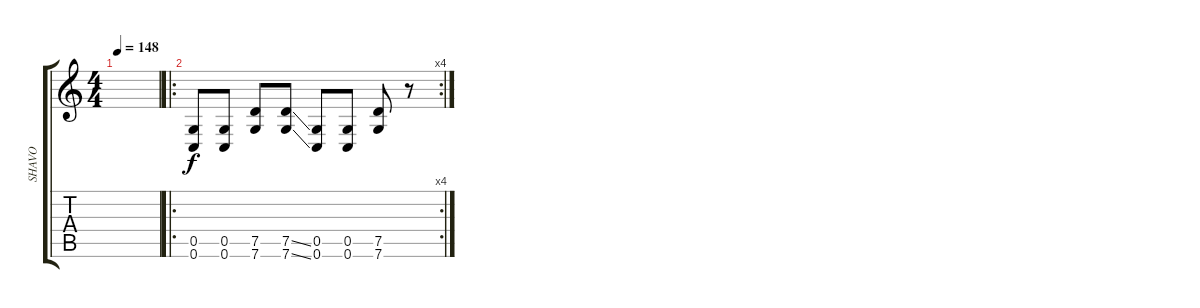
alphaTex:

\track ("SHAVO" "SHAVO") {instrument electricbassfinger}
\staff {score tabs}
\tuning (D4 A3 F3 C3 G2 C2) {hide}
\ts (4 4)
\tempo 148
\clef g2
\ks c
|
\ro
\rc 4
(0.5 0.6).8 (0.5 0.6).8 (7.5 7.6).8 (7.5{ss} 7.6{ss}).8 (0.5 0.6).8 (0.5 0.6).8 (7.5 7.6).8 r.8
